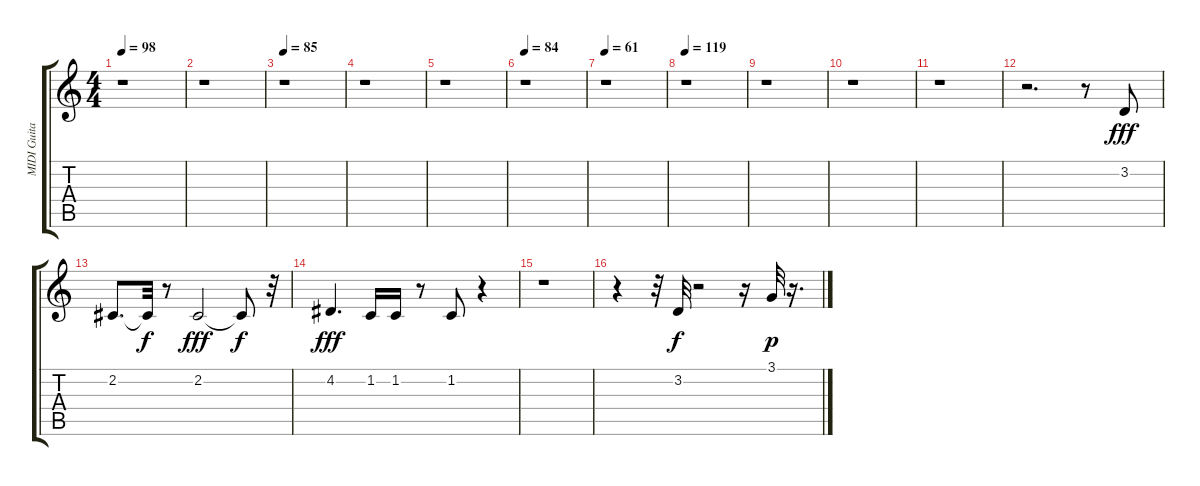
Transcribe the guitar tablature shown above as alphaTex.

\track ("MIDI Guitar                     " "MIDI Guita") {instrument lead1square}
\staff {score tabs}
\tuning (E4 B3 G3 D3 A2 E2) {hide}
\ts (4 4)
\tempo 98
\clef g2
\ks c
r.1{dy fff instrument lead1square} |
r.1 |
\tempo 85
r.1 |
r.1 |
r.1 |
\tempo 84
r.1 |
\tempo 61
r.1 |
\tempo 119
r.1 |
r.1 |
r.1 |
r.1 |
r.2{d} r.8 3.2.8{balance 8} |
2.2.8{d} 2.2{t}.32{dy f} r.8 2.2.2{dy fff} 2.2{t}.8{dy f} r.32 |
4.2.4{d dy fff} 1.2.16 1.2.16 r.8 1.2.8 r.4 |
r.1 |
r.4 r.32 3.2.32{dy f} r.2 r.16 3.1.32{dy p} r.16{d}
